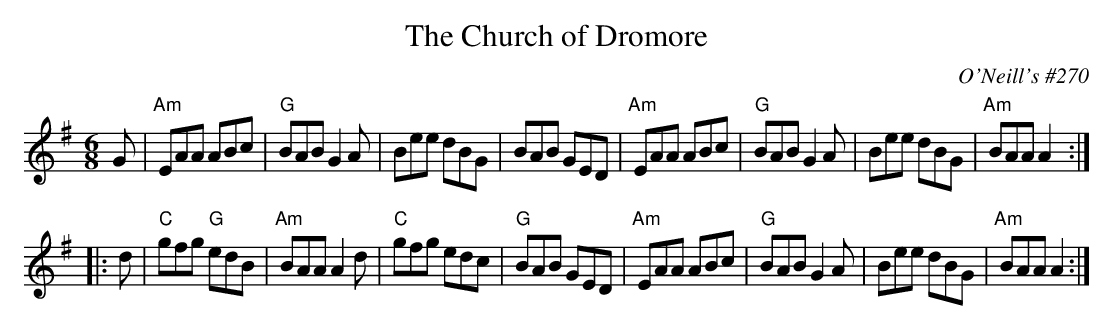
X:1
T: The Church of Dromore
O: O'Neill's #270
M: 6/8
L: 1/8
K: Ador
G \
| "Am"EAA ABc | "G"BAB G2A | Bee dBG | BAB GED \
| "Am"EAA ABc | "G"BAB G2A | Bee dBG | "Am"BAA A2 :|
|: d \
| "C"gfg "G"edB | "Am"BAA A2d | "C"gfg edc | "G"BAB GED \
| "Am"EAA ABc | "G"BAB G2A | Bee dBG | "Am"BAA A2 :|
